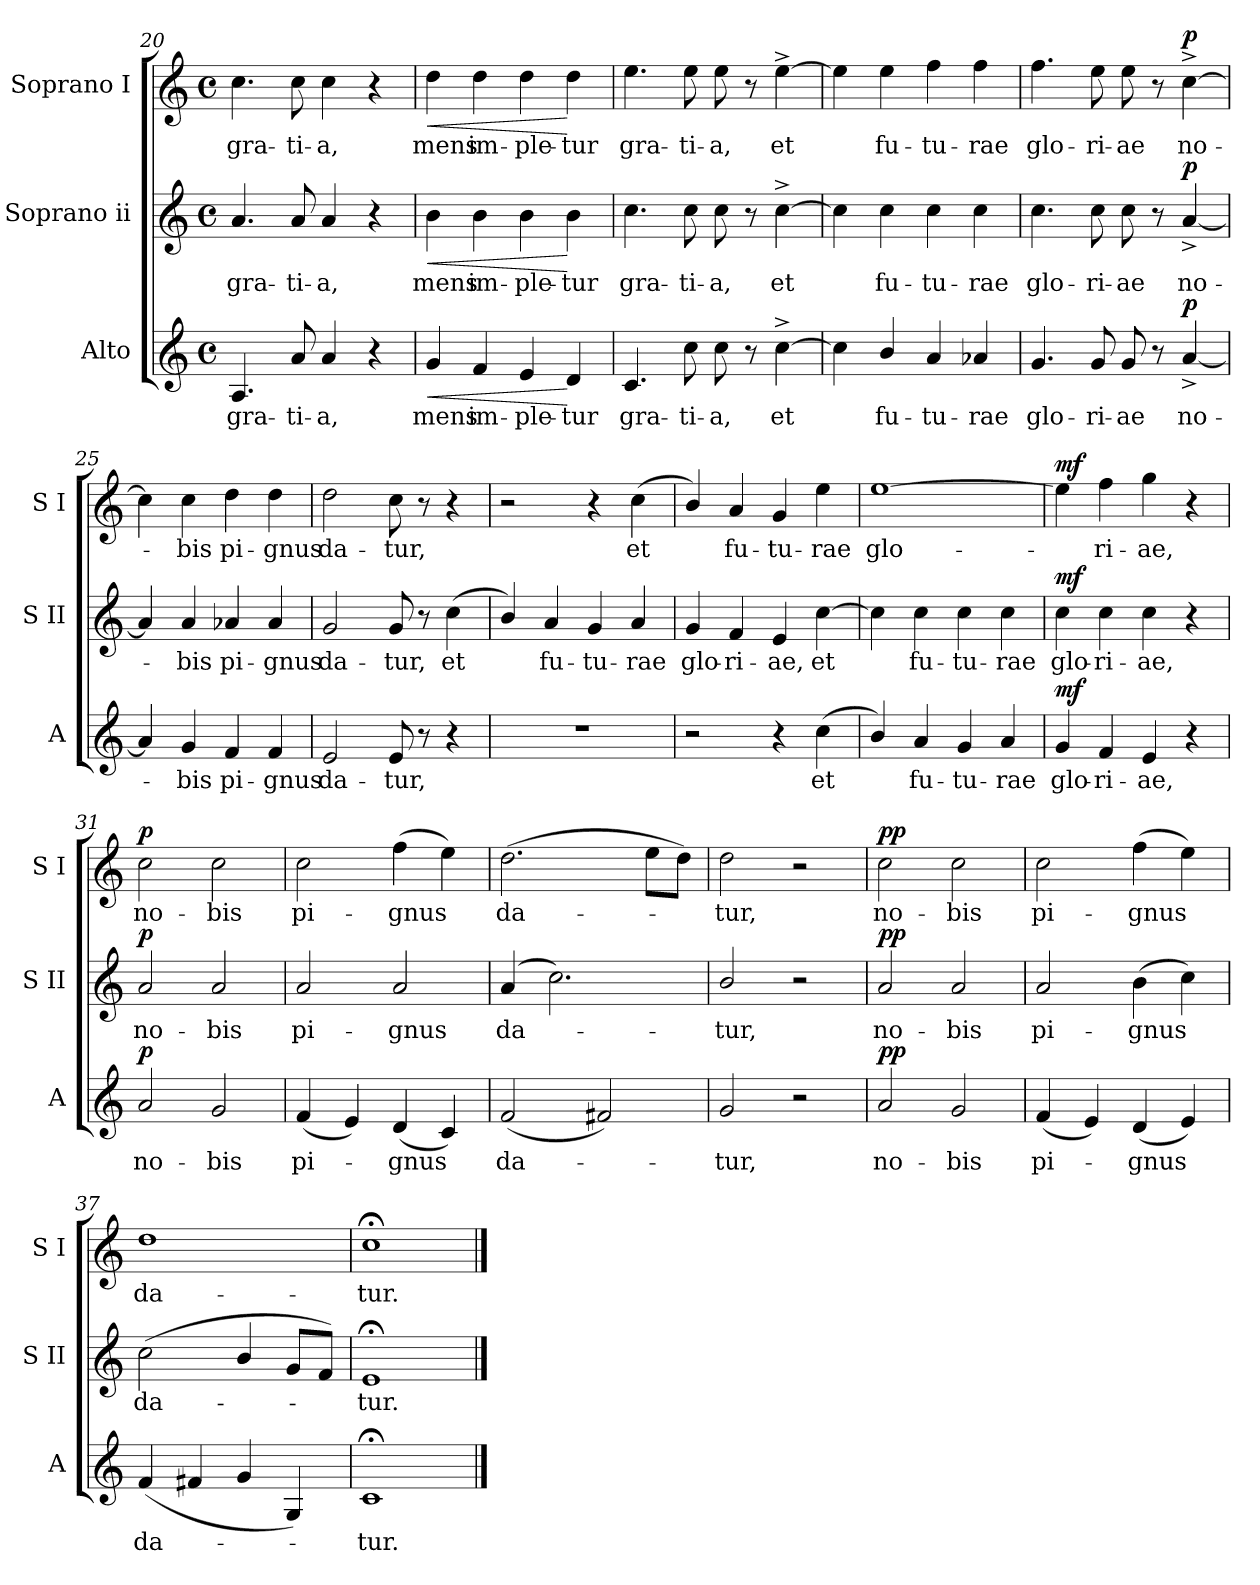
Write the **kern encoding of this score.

**kern	**text	**dynam	**kern	**text	**dynam	**kern	**text	**dynam
*part3	*part3	*part3	*part2	*part2	*part2	*part1	*part1	*part1
*staff3	*staff3	*staff3	*staff2	*staff2	*staff2	*staff1	*staff1	*staff1
*I"Alto	*	*	*I"Soprano ii	*	*	*I"Soprano I	*	*
*I'A	*	*	*I'S II	*	*	*I'S I	*	*
*clefG2	*	*	*clefG2	*	*	*clefG2	*	*
*k[]	*	*	*k[]	*	*	*k[]	*	*
*C:	*	*	*C:	*	*	*C:	*	*
*M4/4	*	*	*M4/4	*	*	*M4/4	*	*
*met(c)	*	*	*met(c)	*	*	*met(c)	*	*
=20	=20	=20	=20	=20	=20	=20	=20	=20
!	!LO:LY:b	!	!	!LO:LY:b	!	!	!LO:LY:b	!
4.A	gra-	.	4.a	gra-	.	4.cc	gra-	.
!	!LO:LY:b	!	!	!LO:LY:b	!	!	!LO:LY:b	!
8a	-ti-	.	8a	-ti-	.	8cc	-ti-	.
!	!LO:LY:b	!	!	!LO:LY:b	!	!	!LO:LY:b	!
4a	-a,	.	4a	-a,	.	4cc	-a,	.
4r	.	.	4r	.	.	4r	.	.
=21	=21	=21	=21	=21	=21	=21	=21	=21
!	!LO:LY:b	!LO:HP:b	!	!LO:LY:b	!LO:HP:b	!	!LO:LY:b	!LO:HP:b
4g	mens	<	4b	mens	<	4dd	mens	<
!	!LO:LY:b	!	!	!LO:LY:b	!	!	!LO:LY:b	!
4f	im-	.	4b	im-	.	4dd	im-	.
!	!LO:LY:b	!	!	!LO:LY:b	!	!	!LO:LY:b	!
4e	-ple-	.	4b	-ple-	.	4dd	-ple-	.
!	!LO:LY:b	!	!	!LO:LY:b	!	!	!LO:LY:b	!
4d	-tur	[	4b	-tur	[	4dd	-tur	[
=22	=22	=22	=22	=22	=22	=22	=22	=22
!	!LO:LY:b	!	!	!LO:LY:b	!	!	!LO:LY:b	!
4.c	gra-	.	4.cc	gra-	.	4.ee	gra-	.
!	!LO:LY:b	!	!	!LO:LY:b	!	!	!LO:LY:b	!
8cc	-ti-	.	8cc	-ti-	.	8ee	-ti-	.
!	!LO:LY:b	!	!	!LO:LY:b	!	!	!LO:LY:b	!
8cc	-a,	.	8cc	-a,	.	8ee	-a,	.
8r	.	.	8r	.	.	8r	.	.
!	!LO:LY:b	!	!	!LO:LY:b	!	!	!LO:LY:b	!
[4cc^	et	.	[4cc^	et	.	[4ee^	et	.
=23	=23	=23	=23	=23	=23	=23	=23	=23
4cc]	.	.	4cc]	.	.	4ee]	.	.
!	!LO:LY:b	!	!	!LO:LY:b	!	!	!LO:LY:b	!
4b/	fu-	.	4cc	fu-	.	4ee	fu-	.
!	!LO:LY:b	!	!	!LO:LY:b	!	!	!LO:LY:b	!
4a	-tu-	.	4cc	-tu-	.	4ff	-tu-	.
!	!LO:LY:b	!	!	!LO:LY:b	!	!	!LO:LY:b	!
4a-X	-rae	.	4cc	-rae	.	4ff	-rae	.
!!LO:LB:g=z
=24	=24	=24	=24	=24	=24	=24	=24	=24
!	!LO:LY:b	!	!	!LO:LY:b	!	!	!LO:LY:b	!
4.g	glo-	.	4.cc	glo-	.	4.ff	glo-	.
!	!LO:LY:b	!	!	!LO:LY:b	!	!	!LO:LY:b	!
8g	-ri-	.	8cc	-ri-	.	8ee	-ri-	.
!	!LO:LY:b	!	!	!LO:LY:b	!	!	!LO:LY:b	!
8g	-ae	.	8cc	-ae	.	8ee	-ae	.
8r	.	.	8r	.	.	8r	.	.
!	!LO:LY:b	!LO:DY:b	!	!LO:LY:b	!LO:DY:b	!	!LO:LY:b	!LO:DY:b
[4a^	no-	p	[4a^	no-	p	[4cc^	no-	p
=25	=25	=25	=25	=25	=25	=25	=25	=25
4a]	.	.	4a]	.	.	4cc]	.	.
!	!LO:LY:b	!	!	!LO:LY:b	!	!	!LO:LY:b	!
4g	bis	.	4a	bis	.	4cc	bis	.
!	!LO:LY:b	!	!	!LO:LY:b	!	!	!LO:LY:b	!
4f	pi-	.	4a-X	pi-	.	4dd	pi-	.
!	!LO:LY:b	!	!	!LO:LY:b	!	!	!LO:LY:b	!
4f	-gnus	.	4a-	-gnus	.	4dd	-gnus	.
=26	=26	=26	=26	=26	=26	=26	=26	=26
!	!LO:LY:b	!	!	!LO:LY:b	!	!	!LO:LY:b	!
2e	da-	.	2g	da-	.	2dd	da-	.
!	!LO:LY:b	!	!	!LO:LY:b	!	!	!LO:LY:b	!
8e	-tur,	.	8g	-tur,	.	8cc	-tur,	.
8r	.	.	8r	.	.	8r	.	.
!	!	!	!	!LO:LY:b	!	!	!	!
4r	.	.	(<4cc	et	.	4r	.	.
=27	=27	=27	=27	=27	=27	=27	=27	=27
1r	.	.	4b/)	.	.	2r	.	.
!	!	!	!	!LO:LY:b	!	!	!	!
.	.	.	4a	fu-	.	.	.	.
!	!	!	!	!LO:LY:b	!	!	!	!
.	.	.	4g	-tu-	.	4r	.	.
!	!	!	!	!LO:LY:b	!	!	!LO:LY:b	!
.	.	.	4a	-rae	.	(<4cc	et	.
=28	=28	=28	=28	=28	=28	=28	=28	=28
!	!	!	!	!LO:LY:b	!	!	!	!
2r	.	.	4g	glo-	.	4b/)	.	.
!	!	!	!	!LO:LY:b	!	!	!LO:LY:b	!
.	.	.	4f	-ri-	.	4a	fu-	.
!	!	!	!	!LO:LY:b	!	!	!LO:LY:b	!
4r	.	.	4e	-ae,	.	4g	-tu-	.
!	!LO:LY:b	!	!	!LO:LY:b	!	!	!LO:LY:b	!
(<4cc	et	.	[4cc	et	.	4ee	-rae	.
=29	=29	=29	=29	=29	=29	=29	=29	=29
!	!	!	!	!	!	!	!LO:LY:b	!
4b/)	.	.	4cc]	.	.	[1ee	glo-	.
!	!LO:LY:b	!	!	!LO:LY:b	!	!	!	!
4a	fu-	.	4cc	fu-	.	.	.	.
!	!LO:LY:b	!	!	!LO:LY:b	!	!	!	!
4g	-tu-	.	4cc	-tu-	.	.	.	.
!	!LO:LY:b	!	!	!LO:LY:b	!	!	!	!
4a	-rae	.	4cc	-rae	.	.	.	.
=30	=30	=30	=30	=30	=30	=30	=30	=30
!	!LO:LY:b	!LO:DY:b	!	!LO:LY:b	!LO:DY:b	!	!	!LO:DY:b
4g	glo-	mf	4cc	glo-	mf	4ee]	.	mf
!	!LO:LY:b	!	!	!LO:LY:b	!	!	!LO:LY:b	!
4f	-ri-	.	4cc	-ri-	.	4ff	ri-	.
!	!LO:LY:b	!	!	!LO:LY:b	!	!	!LO:LY:b	!
4e	-ae,	.	4cc	-ae,	.	4gg	-ae,	.
4r	.	.	4r	.	.	4r	.	.
!!LO:LB:g=z
=31	=31	=31	=31	=31	=31	=31	=31	=31
!	!LO:LY:b	!LO:DY:b	!	!LO:LY:b	!LO:DY:b	!	!LO:LY:b	!LO:DY:b
2a	no-	p	2a	no-	p	2cc	no-	p
!	!LO:LY:b	!	!	!LO:LY:b	!	!	!LO:LY:b	!
2g	-bis	.	2a	-bis	.	2cc	-bis	.
=32	=32	=32	=32	=32	=32	=32	=32	=32
!	!LO:LY:b	!	!	!LO:LY:b	!	!	!LO:LY:b	!
(<4f	pi-	.	2a	pi-	.	2cc	pi-	.
4e)	.	.	.	.	.	.	.	.
!	!LO:LY:b	!	!	!LO:LY:b	!	!	!LO:LY:b	!
(<4d	gnus	.	2a	-gnus	.	(>4ff	-gnus	.
4c)	.	.	.	.	.	4ee)	.	.
=33	=33	=33	=33	=33	=33	=33	=33	=33
!	!LO:LY:b	!	!	!LO:LY:b	!	!	!LO:LY:b	!
(<2f	da-	.	(<4a	da-	.	(>2.dd	da-	.
.	.	.	2.cc)	.	.	.	.	.
2f#X)	.	.	.	.	.	.	.	.
.	.	.	.	.	.	8eeL	.	.
.	.	.	.	.	.	8ddJ)	.	.
=34	=34	=34	=34	=34	=34	=34	=34	=34
!	!LO:LY:b	!	!	!LO:LY:b	!	!	!LO:LY:b	!
2g	tur,	.	2b/	tur,	.	2dd	tur,	.
2r	.	.	2r	.	.	2r	.	.
=35	=35	=35	=35	=35	=35	=35	=35	=35
!	!LO:LY:b	!LO:DY:b	!	!LO:LY:b	!LO:DY:b	!	!LO:LY:b	!LO:DY:b
2a	no-	pp	2a	no-	pp	2cc	no-	pp
!	!LO:LY:b	!	!	!LO:LY:b	!	!	!LO:LY:b	!
2g	-bis	.	2a	-bis	.	2cc	-bis	.
=36	=36	=36	=36	=36	=36	=36	=36	=36
!	!LO:LY:b	!	!	!LO:LY:b	!	!	!LO:LY:b	!
(<4f	pi-	.	2a	pi-	.	2cc	pi-	.
4e)	.	.	.	.	.	.	.	.
!	!LO:LY:b	!	!	!LO:LY:b	!	!	!LO:LY:b	!
(<4d	gnus	.	(>4b	-gnus	.	(>4ff	-gnus	.
4e)	.	.	4cc)	.	.	4ee)	.	.
=37	=37	=37	=37	=37	=37	=37	=37	=37
!	!LO:LY:b	!	!	!LO:LY:b	!	!	!LO:LY:b	!
(<4f	da-	.	(<2cc	da-	.	1dd	da-	.
4f#X	.	.	.	.	.	.	.	.
4g	.	.	4b/	.	.	.	.	.
4G)	.	.	8gL	.	.	.	.	.
.	.	.	8fJ)	.	.	.	.	.
=38	=38	=38	=38	=38	=38	=38	=38	=38
!	!LO:LY:b	!	!	!LO:LY:b	!	!	!LO:LY:b	!
1c;<	tur.	.	1e;<	tur.	.	1cc;<	-tur.	.
==	==	==	==	==	==	==	==	==
*-	*-	*-	*-	*-	*-	*-	*-	*-
